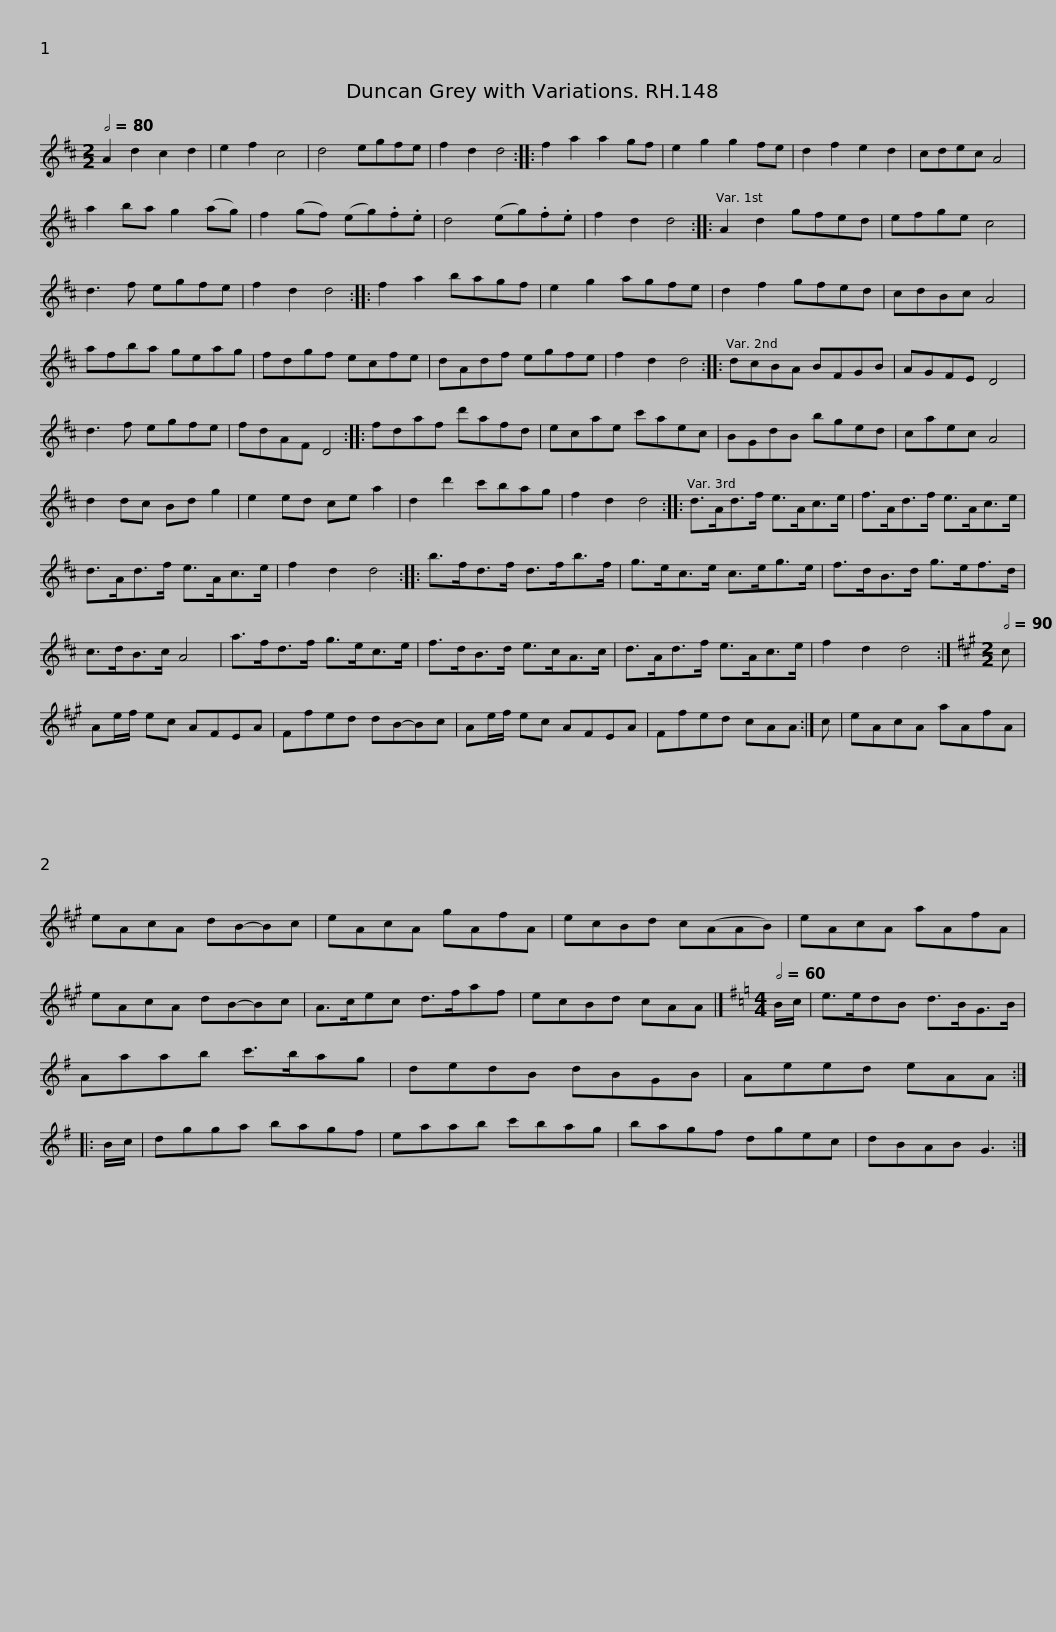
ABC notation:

X:1
L:1/8
Q:1/2=80
M:2/2
I:linebreak $
K:D
V:1 treble
V:1
 A2 d2 c2 d2 | e2 f2 c4 | d4 egfe | f2 d2 d4 :: f2 a2 a2 gf | %5
 e2 g2 g2 fe | d2 f2 e2 d2 | cdec A4 |$ a2 ba g2 (ag) | f2 (gf) (eg).f.e | %10
 d4 (eg).f.e | f2 d2 d4 ::$ A2 d2 gfed | efge c4 | d3 f egfe | %15
 f2 d2 d4 ::$ f2 a2 bagf | e2 g2 agfe | d2 f2 gfed | cdBc A4 |$ %20
 afba geag | fdgf ecfe | dAdf egfe | f2 d2 d4 ::$ dcBA BFGB | %25
 AGFE D4 | d3 f egfe | fdAF D4 ::$ fdaf d'afd | ecae c'aec | %30
 BGdB bged | caec A4 |$ d2 dc Bd g2 | e2 ed ce a2 | d2 d'2 c'bag | %35
 f2 d2 d4 ::$ d>Ad>f e>Ac>e | f>Ad>f e>Ac>e | d>Ad>f e>Ac>e | f2 d2 d4 ::$ %40
 b>fd>f d>fb>f | g>ec>e c>eg>e | f>dB>d g>ef>d | c>dB>c A4 |$ a>fd>f g>ec>e | %45
 f>dB>d e>cA>c | d>Ad>f e>Ac>e | f2 d2 d4 :|[K:A][M:2/2][Q:1/2=90] c |$ Ae/f/ ec AFEA | %50
 Ffed dB-Bc | Ae/f/ ec AFEA | Ffed cAA :|$ c | eAcA aAfA | %55
 eAcA dB-Bc | eAcA gAfA | ecBd c(AAB) |$ eAcA aAfA | eAcA dB-Bc | %60
 A>cec d>faf | ecBd cAA |][K:G][M:4/4][Q:1/2=60] B/c/ | e>edB d>BG>B |$ Aaab c'>bag | %65
 dedB dBGB | Aeed eAA ::$ B/c/ | dgga bagf | eaab c'bag | %70
 bagf dgec | dBAB G3 :| %72
